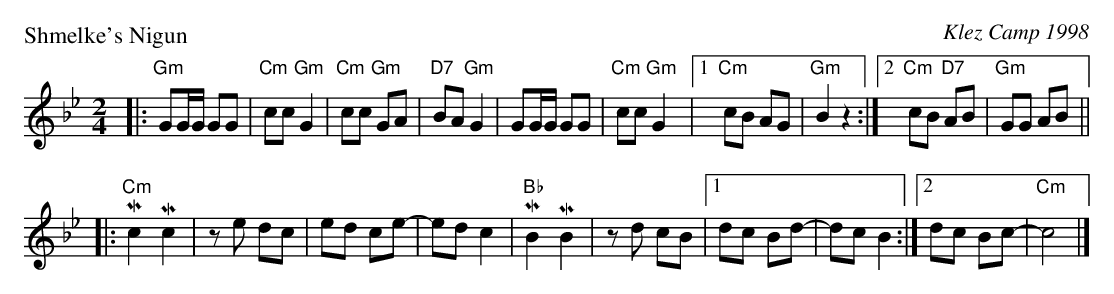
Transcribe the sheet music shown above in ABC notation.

X:1
P: Shmelke's Nigun
O: Klez Camp 1998
M: 2/4
L: 1/8
K: Gm
|: "Gm"GG/G/ GG | "Cm"cc "Gm"G2 | "Cm"cc "Gm"GA | "D7"BA "Gm"G2 \
| GG/G/ GG | "Cm"cc "Gm"G2 |1 "Cm"cB AG | "Gm"B2 z2 :|2 "Cm"cB "D7"AB | "Gm"GG AB ||
|: "Cm"Mc2 Mc2 | ze dc | ed ce- | ed c2 \
| "Bb"MB2 MB2 | zd cB |1 dc Bd- | dc B2 :|2 dc Bc- | "Cm"c4 |]
